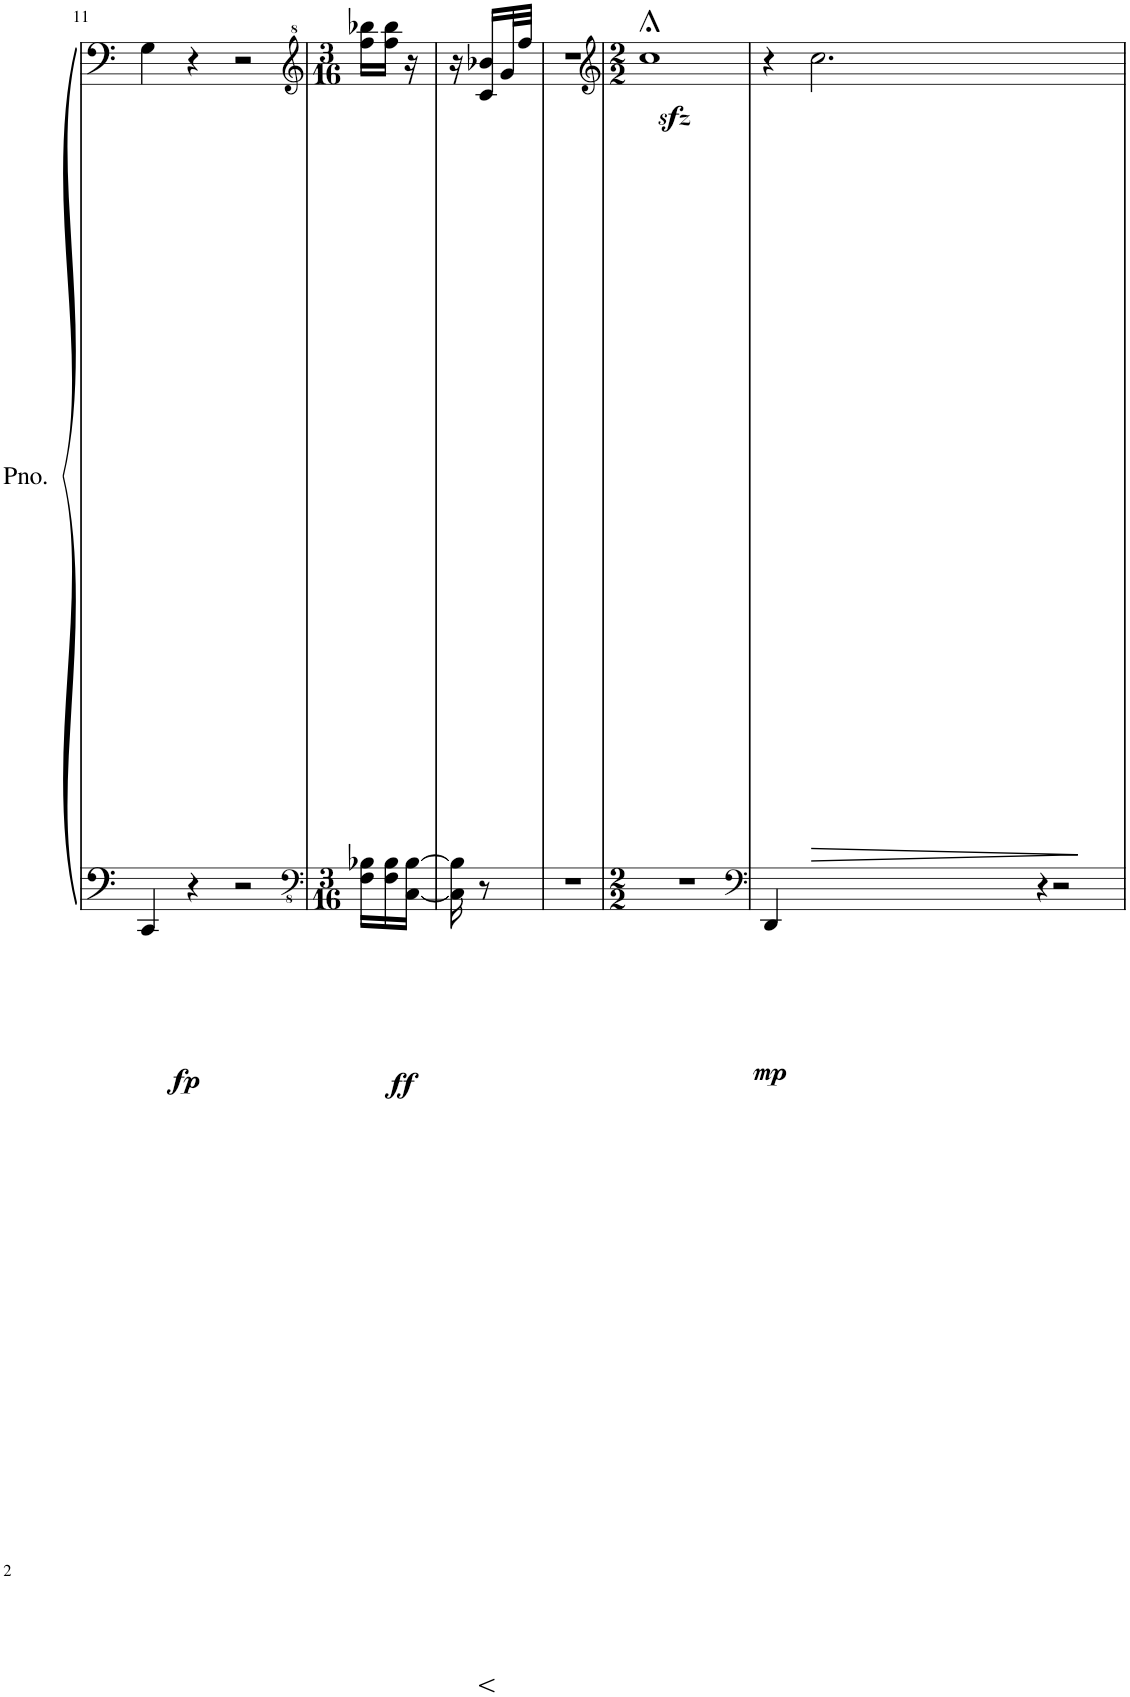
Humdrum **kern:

**kern	**kern	**dynam
*part1	*part1	*part1
*staff2	*staff1	*staff1/2
*I"Piano	*	*
*I'Pno.	*	*
!!LO:PB:g=z
*clefF4	*clefF4	*
*k[]	*k[]	*
*M2/2	*M2/2	*
=11	=11	=11
!	!	!LO:DY:b=2
4CC/	4G\	fp
4r	4r	.
2r	2r	.
=12	=12	=12
*clefFv4	*clefG^2	*
*M3/16	*M3/16	*
!	!	!LO:DY:b=2
16FF\ 16BB-X\LL	16fff\ 16bbb-X\LL	ff
16FF\ 16BB-\	16fff\ 16bbb-\JJ	.
[16CC\ [16BB-\JJ	16r	.
=13	=13	=13
16CC\] 16BB-\]	16r	.
8r	16cc/ 16bb-X/LL	.
.	32gg/L	.
.	32fff/JJJ	.
=14	=14	=14
8.r	8.r	.
=15	=15	=15
*	*clefG2	*
*M2/2	*M2/2	*
1r	1cczz<;<	.
=16	=16	=16
*clefF4	*	*
!	!	!LO:DY:b=2
4DD/	4r	mp
!	!	!LO:HP:b
4r	2.cc\	>
2r	.	.
.	.	]
=	=	=
*-	*-	*-
